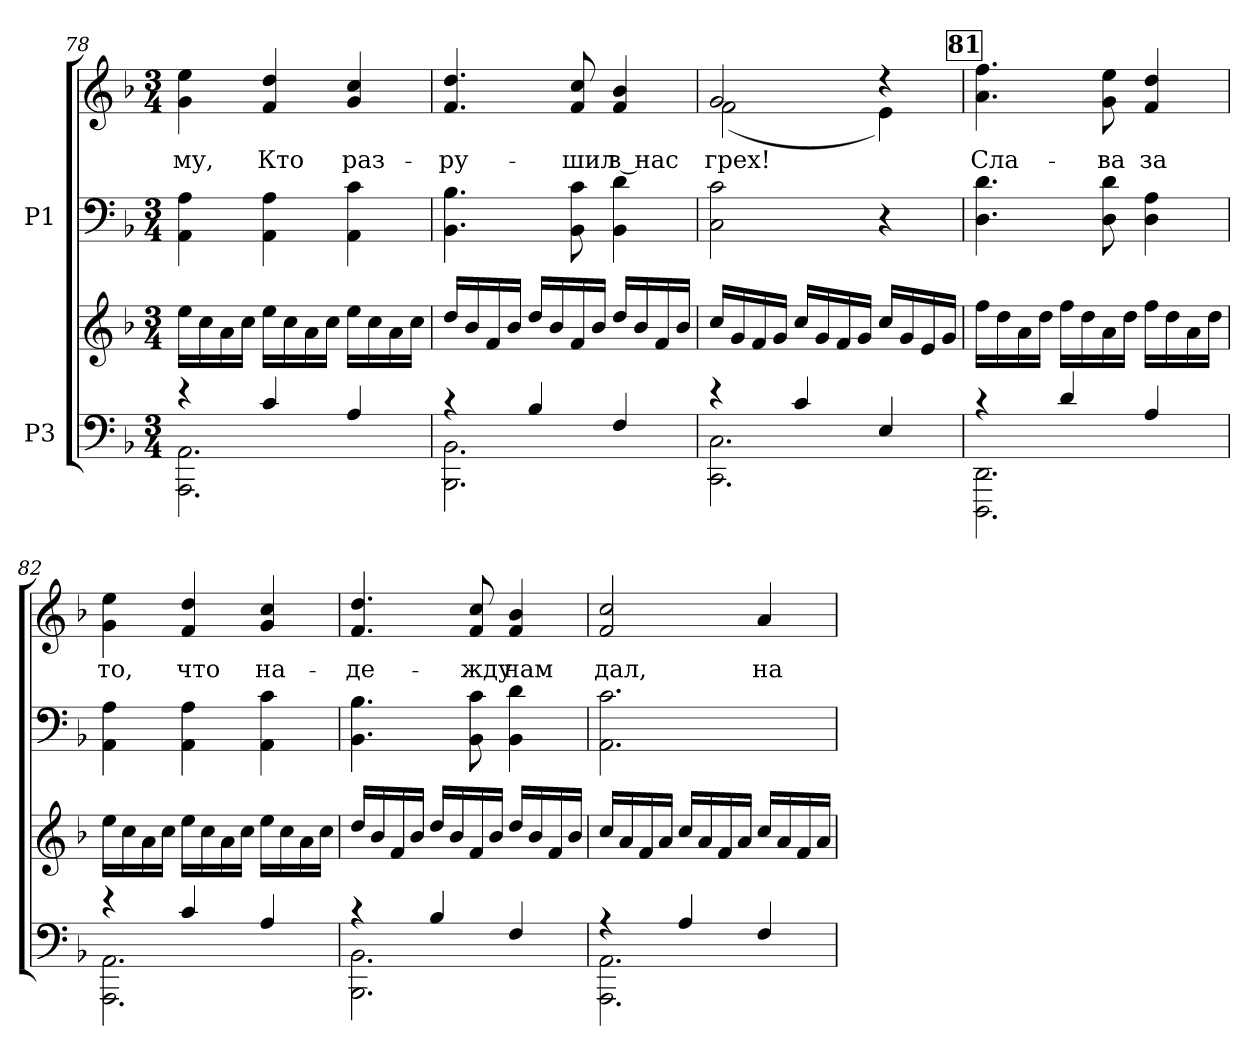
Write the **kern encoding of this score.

**kern	**kern	**kern	**kern	**text
*part2	*part2	*part1	*part1	*part1
*staff4	*staff3	*staff2	*staff1	*staff1
*I"P3	*	*I"P1	*	*
*clefF4	*clefG2	*clefF4	*clefG2	*
*k[b-]	*k[b-]	*k[b-]	*k[b-]	*
*F:	*F:	*F:	*F:	*
*M3/4	*M3/4	*M3/4	*M3/4	*
=78	=78	=78	=78	=78
*^	*	*	*	*
!	!	!	!	!	!LO:LY:b:color=#000000
4r	2.AAAi\ 2.AAi	16eei\LL	4AAi\ 4Ai	4gi\ 4eei	-му,
.	.	16cci\	.	.	.
.	.	16ai\	.	.	.
.	.	16cci\JJ	.	.	.
!	!	!	!	!	!LO:LY:b:color=#000000
4ci/	.	16eei\LL	4AAi\ 4Ai	4fi/ 4ddi	Кто
.	.	16cci\	.	.	.
.	.	16ai\	.	.	.
.	.	16cci\JJ	.	.	.
!	!	!	!	!	!LO:LY:b:color=#000000
4Ai/	.	16eei\LL	4AAi\ 4ci	4gi/ 4cci	раз-
.	.	16cci\	.	.	.
.	.	16ai\	.	.	.
.	.	16cci\JJ	.	.	.
=79	=79	=79	=79	=79	=79
!	!	!	!	!	!LO:LY:b:color=#000000
4r	2.BBB-i\ 2.BB-i	16ddi/LL	4.BB-i\ 4.B-i	4.fi/ 4.ddi	-ру-
.	.	16b-i/	.	.	.
.	.	16fi/	.	.	.
.	.	16b-i/JJ	.	.	.
4B-i/	.	16ddi/LL	.	.	.
.	.	16b-i/	.	.	.
!	!	!	!	!	!LO:LY:b:color=#000000
.	.	16fi/	8BB-i\ 8ci	8fi/ 8cci	-шил
.	.	16b-i/JJ	.	.	.
!	!	!	!	!	!LO:LY:b:color=#000000
4Fi/	.	16ddi/LL	4BB-i\ 4di	4fi/ 4b-i	в нас
.	.	16b-i/	.	.	.
.	.	16fi/	.	.	.
.	.	16b-i/JJ	.	.	.
!!LO:PB:g=z
=80	=80	=80	=80	=80	=80
!	!	!	!	!	!LO:LY:b:color=#000000
*	*	*	*	*^	*
4r	2.CCi\ 2.Ci	16cci/LL	2Ci\ 2ci	2gi/	(2fi\	грех!
.	.	16gi/	.	.	.	.
.	.	16fi/	.	.	.	.
.	.	16gi/JJ	.	.	.	.
4ci/	.	16cci/LL	.	.	.	.
.	.	16gi/	.	.	.	.
.	.	16fi/	.	.	.	.
.	.	16gi/JJ	.	.	.	.
4Ei/	.	16cci/LL	4r	4r	4ei\)	.
.	.	16gi/	.	.	.	.
.	.	16ei/	.	.	.	.
.	.	16gi/JJ	.	.	.	.
*	*	*	*	*v	*v	*
!!LO:REH:place=s1:B:color=#000000:enc=box:fs=17.0167:t=81
=81	=81	=81	=81	=81	=81
!	!	!	!	!	!LO:LY:b:color=#000000
4r	2.DDDi\ 2.DDi	16ffi\LL	4.Di\ 4.di	4.ai\ 4.ffi	Сла-
.	.	16ddi\	.	.	.
.	.	16ai\	.	.	.
.	.	16ddi\JJ	.	.	.
4di/	.	16ffi\LL	.	.	.
.	.	16ddi\	.	.	.
!	!	!	!	!	!LO:LY:b:color=#000000
.	.	16ai\	8Di\ 8di	8gi\ 8eei	-ва
.	.	16ddi\JJ	.	.	.
!	!	!	!	!	!LO:LY:b:color=#000000
4Ai/	.	16ffi\LL	4Di\ 4Ai	4fi/ 4ddi	за
.	.	16ddi\	.	.	.
.	.	16ai\	.	.	.
.	.	16ddi\JJ	.	.	.
=82	=82	=82	=82	=82	=82
!	!	!	!	!	!LO:LY:b:color=#000000
4r	2.AAAi\ 2.AAi	16eei\LL	4AAi\ 4Ai	4gi\ 4eei	то,
.	.	16cci\	.	.	.
.	.	16ai\	.	.	.
.	.	16cci\JJ	.	.	.
!	!	!	!	!	!LO:LY:b:color=#000000
4ci/	.	16eei\LL	4AAi\ 4Ai	4fi/ 4ddi	что
.	.	16cci\	.	.	.
.	.	16ai\	.	.	.
.	.	16cci\JJ	.	.	.
!	!	!	!	!	!LO:LY:b:color=#000000
4Ai/	.	16eei\LL	4AAi\ 4ci	4gi/ 4cci	на-
.	.	16cci\	.	.	.
.	.	16ai\	.	.	.
.	.	16cci\JJ	.	.	.
!!LO:LB:g=z
=83	=83	=83	=83	=83	=83
!	!	!	!	!	!LO:LY:b:color=#000000
4r	2.BBB-i\ 2.BB-i	16ddi/LL	4.BB-i\ 4.B-i	4.fi/ 4.ddi	-де-
.	.	16b-i/	.	.	.
.	.	16fi/	.	.	.
.	.	16b-i/JJ	.	.	.
4B-i/	.	16ddi/LL	.	.	.
.	.	16b-i/	.	.	.
!	!	!	!	!	!LO:LY:b:color=#000000
.	.	16fi/	8BB-i\ 8ci	8fi/ 8cci	-жду
.	.	16b-i/JJ	.	.	.
!	!	!	!	!	!LO:LY:b:color=#000000
4Fi/	.	16ddi/LL	4BB-i\ 4di	4fi/ 4b-i	нам
.	.	16b-i/	.	.	.
.	.	16fi/	.	.	.
.	.	16b-i/JJ	.	.	.
=84	=84	=84	=84	=84	=84
!	!	!	!	!	!LO:LY:b:color=#000000
4r	2.AAAi\ 2.AAi	16cci/LL	2.AAi\ 2.ci	2fi/ 2cci	дал,
.	.	16ai/	.	.	.
.	.	16fi/	.	.	.
.	.	16ai/JJ	.	.	.
4Ai/	.	16cci/LL	.	.	.
.	.	16ai/	.	.	.
.	.	16fi/	.	.	.
.	.	16ai/JJ	.	.	.
!	!	!	!	!	!LO:LY:b:color=#000000
4Fi/	.	16cci/LL	.	4ai/	на-
.	.	16ai/	.	.	.
.	.	16fi/	.	.	.
.	.	16ai/JJ	.	.	.
*v	*v	*	*	*	*
=	=	=	=	=
*-	*-	*-	*-	*-
